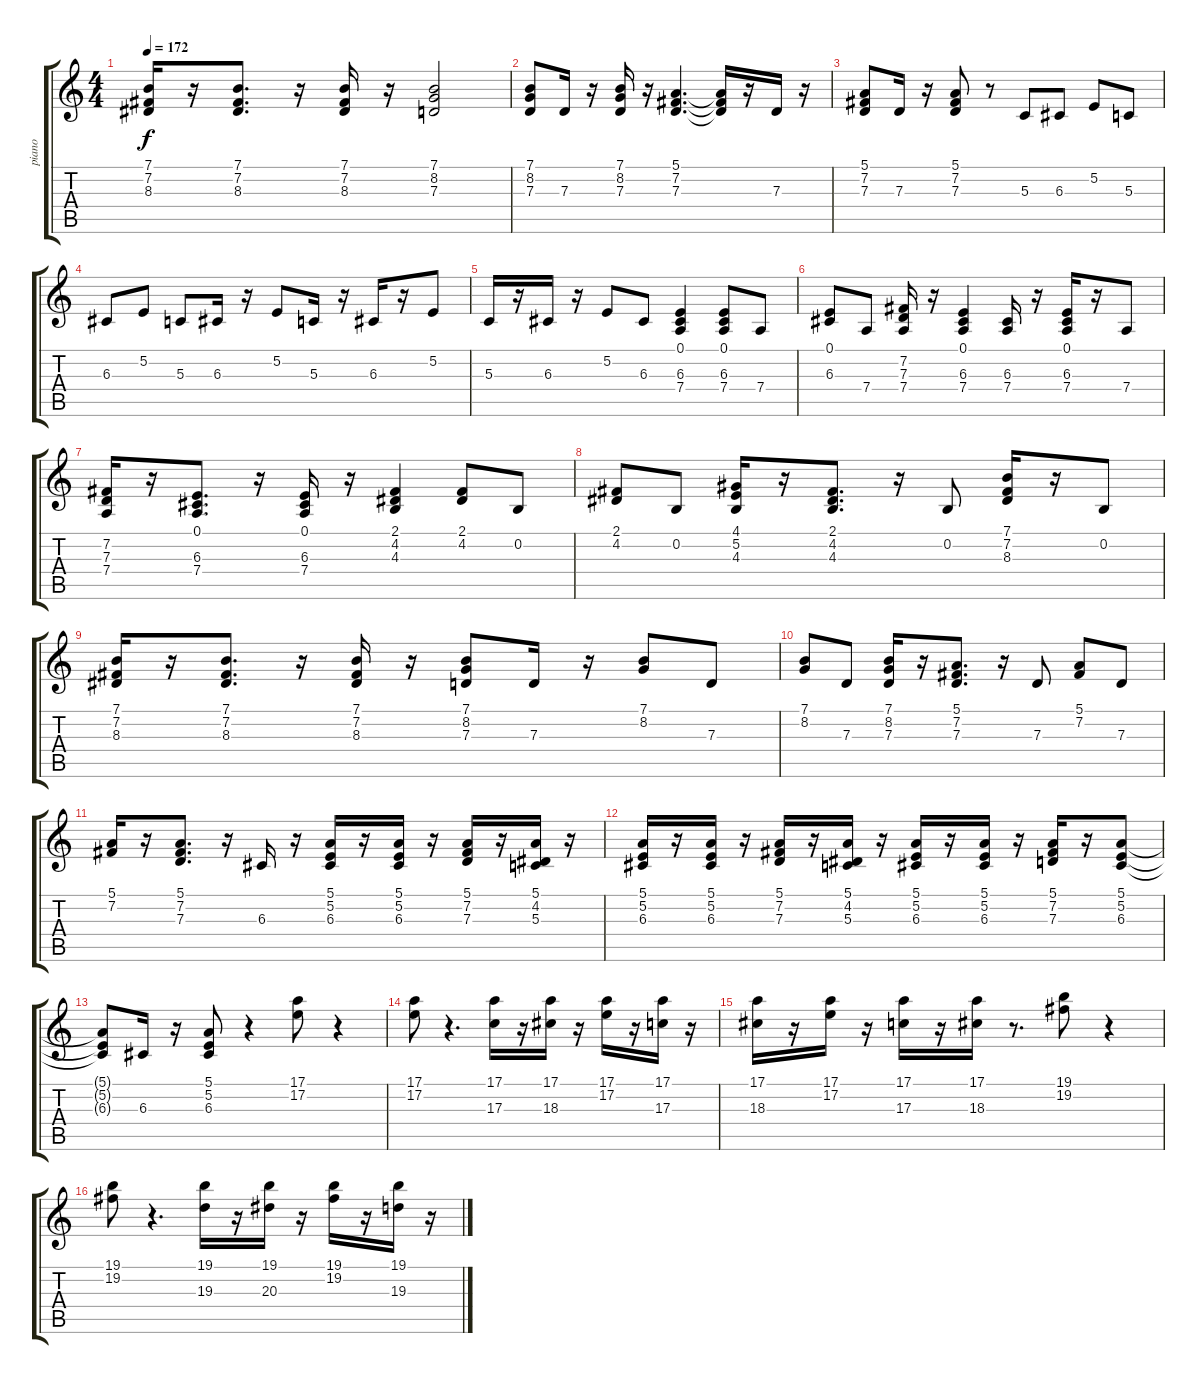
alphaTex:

\track ("piano" "piano") {instrument brightacousticpiano}
\staff {score tabs}
\tuning (E4 B3 G3 D3 A2 E2) {hide}
\ts (4 4)
\tempo 172
\clef g2
\ks c
(7.1 7.2 8.3).16{dy f} r.16 (7.1 7.2 8.3).8{d} r.16 (7.1 7.2 8.3).16 r.16 (7.1 8.2 7.3).2 |
(7.1 8.2 7.3).8 7.3.16 r.16 (7.1 8.2 7.3).16 r.16 (5.1 7.2 7.3).4{d} (5.1{t} 7.2{t} 7.3{t}).16 r.16 7.3.16 r.16 |
(5.1 7.2 7.3).8 7.3.16 r.16 (5.1 7.2 7.3).8 r.8 5.3.8 6.3.8 5.2.8 5.3.8 |
6.3.8 5.2.8 5.3.8 6.3.16 r.16 5.2.8 5.3.16 r.16 6.3.16 r.16 5.2.8 |
5.3.16 r.16 6.3.16 r.16 5.2.8 6.3.8 (0.1 6.3 7.4).4 (0.1 6.3 7.4).8 7.4.8 |
(0.1 6.3).8 7.4.8 (7.2 7.3 7.4).16 r.16 (0.1 6.3 7.4).4 (6.3 7.4).16 r.16 (0.1 6.3 7.4).16 r.16 7.4.8 |
(7.2 7.3 7.4).16 r.16 (0.1 6.3 7.4).8{d} r.16 (0.1 6.3 7.4).16 r.16 (2.1 4.2 4.3).4 (2.1 4.2).8 0.2.8 |
(2.1 4.2).8 0.2.8 (4.1 5.2 4.3).16 r.16 (2.1 4.2 4.3).8{d} r.16 0.2.8 (7.1 7.2 8.3).16 r.16 0.2.8 |
(7.1 7.2 8.3).16 r.16 (7.1 7.2 8.3).8{d} r.16 (7.1 7.2 8.3).16 r.16 (7.1 8.2 7.3).8 7.3.16 r.16 (7.1 8.2).8 7.3.8 |
(7.1 8.2).8 7.3.8 (7.1 8.2 7.3).16 r.16 (5.1 7.2 7.3).8{d} r.16 7.3.8 (5.1 7.2).8 7.3.8 |
(5.1 7.2).16 r.16 (5.1 7.2 7.3).8{d} r.16 6.3.16 r.16 (5.1 5.2 6.3).16 r.16 (5.1 5.2 6.3).16 r.16 (5.1 7.2 7.3).16 r.16 (5.1 4.2 5.3).16 r.16 |
(5.1 5.2 6.3).16 r.16 (5.1 5.2 6.3).16 r.16 (5.1 7.2 7.3).16 r.16 (5.1 4.2 5.3).16 r.16 (5.1 5.2 6.3).16 r.16 (5.1 5.2 6.3).16 r.16 (5.1 7.2 7.3).16 r.16 (5.1 5.2 6.3).8 |
(5.1{t} 5.2{t} 6.3{t}).8 6.3.16 r.16 (5.1 5.2 6.3).8 r.4 (17.1 17.2).8 r.4 |
(17.1 17.2).8 r.4{d} (17.1 17.3).16 r.16 (17.1 18.3).16 r.16 (17.1 17.2).16 r.16 (17.1 17.3).16 r.16 |
(17.1 18.3).16 r.16 (17.1 17.2).16 r.16 (17.1 17.3).16 r.16 (17.1 18.3).16 r.8{d} (19.1 19.2).8 r.4 |
(19.1 19.2).8 r.4{d} (19.1 19.3).16 r.16 (19.1 20.3).16 r.16 (19.1 19.2).16 r.16 (19.1 19.3).16 r.16
